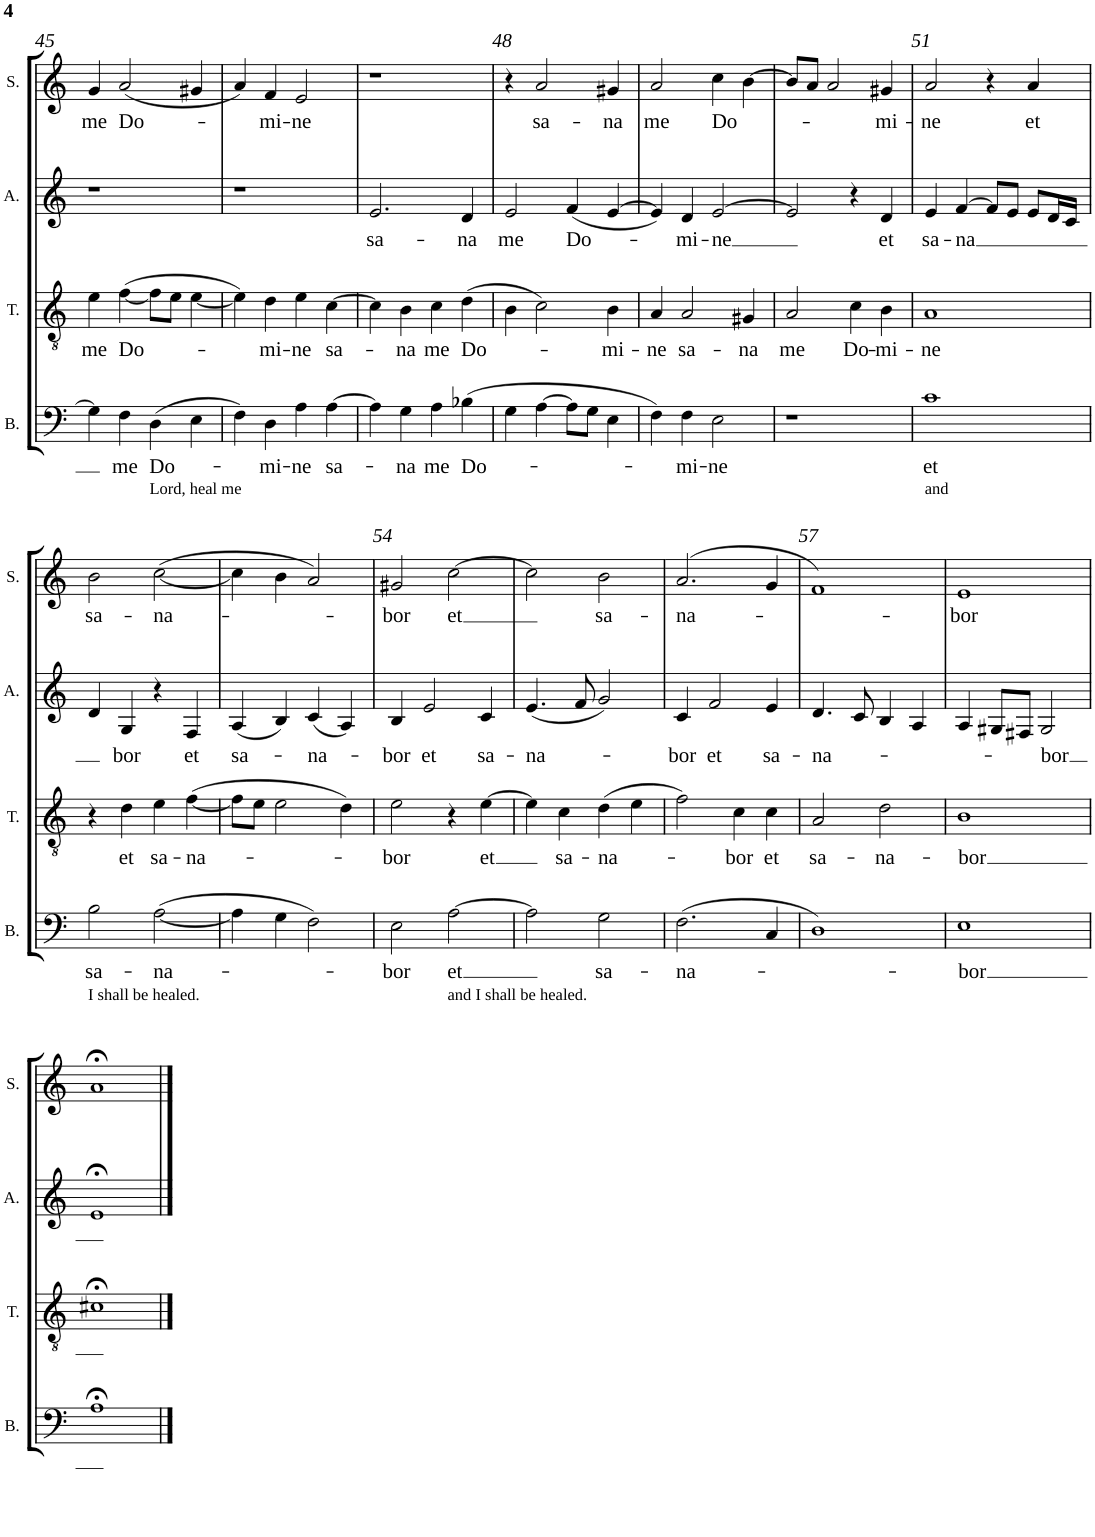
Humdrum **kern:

**kern	**text	**kern	**text	**kern	**text	**kern	**text
*part4	*part4	*part3	*part3	*part2	*part2	*part1	*part1
*staff4	*staff4	*staff3	*staff3	*staff2	*staff2	*staff1	*staff1
*I"Bass	*	*I"Tenor	*	*I"Alto	*	*I"Soprano	*
*I'B.	*	*I'T.	*	*I'A.	*	*I'S.	*
!!LO:PB:g=z
*clefF4	*	*clefGv2	*	*clefG2	*	*clefG2	*
*k[]	*	*k[]	*	*k[]	*	*k[]	*
*M4/4	*	*M4/4	*	*M4/4	*	*M4/4	*
*met(c)	*	*met(c)	*	*met(c)	*	*met(c)	*
=45	=45	=45	=45	=45	=45	=45	=45
!	!	!	!LO:LY:b	!	!	!	!LO:LY:b
4G\]	.	4e\	me	1r	.	4g/	me
!	!LO:LY:b	!	!LO:LY:b	!	!	!	!LO:LY:b
4F\	me	([<4f\	Do-	.	.	(2a/	Do-
!LO:TX:b:t=Lord, heal me	!	!	!	!	!	!	!
!	!LO:LY:b	!	!	!	!	!	!
(4D\	Do-	8f\L]	.	.	.	.	.
.	.	8e\J	.	.	.	.	.
4E\	.	[<4e\	.	.	.	4g#X/	.
=46	=46	=46	=46	=46	=46	=46	=46
4F\)	.	4e\])	.	1r	.	4a/)	.
!	!LO:LY:b	!	!LO:LY:b	!	!	!	!LO:LY:b
4D\	mi-	4d\	mi-	.	.	4f/	-mi-
!	!LO:LY:b	!	!LO:LY:b	!	!	!	!LO:LY:b
4A\	-ne	4e\	-ne	.	.	2e/	-ne
!	!LO:LY:b	!	!LO:LY:b	!	!	!	!
[>4A\	sa-	[>4c\	sa-	.	.	.	.
=47	=47	=47	=47	=47	=47	=47	=47
!	!	!	!	!	!LO:LY:b	!	!
4A\]	.	4c\]	.	2.e/	sa-	1r	.
!	!LO:LY:b	!	!LO:LY:b	!	!	!	!
4G\	na	4B\	na	.	.	.	.
!	!LO:LY:b	!	!LO:LY:b	!	!	!	!
4A\	me	4c\	me	.	.	.	.
!	!LO:LY:b	!	!LO:LY:b	!	!LO:LY:b	!	!
(4B-X\	Do-	(4d\	Do-	4d/	-na	.	.
=48	=48	=48	=48	=48	=48	=48	=48
!	!	!	!	!	!LO:LY:b	!	!
4G\	.	4B\	.	2e/	me	4r	.
!	!	!	!	!	!	!	!LO:LY:b
[>4A\	.	2c\)	.	.	.	2a/	sa-
!	!	!	!	!	!LO:LY:b	!	!
8A\L]	.	.	.	(4f/	Do-	.	.
8G\J	.	.	.	.	.	.	.
!	!	!	!LO:LY:b	!	!	!	!LO:LY:b
4E\	.	4B\	mi-	[>4e/	.	4g#X/	-na
=49	=49	=49	=49	=49	=49	=49	=49
!	!	!	!LO:LY:b	!	!	!	!LO:LY:b
4F\)	.	4A/	-ne	4e/])	.	2a/	me
!	!LO:LY:b	!	!LO:LY:b	!	!LO:LY:b	!	!
4F\	mi-	2A/	sa-	4d/	mi-	.	.
!	!LO:LY:b	!	!	!	!LO:LY:b	!	!LO:LY:b
2E\	-ne	.	.	[>2e/	-ne	4cc\	Do-
!	!	!	!LO:LY:b	!	!	!	!
.	.	4G#X/	-na	.	.	[>4b\	.
=50	=50	=50	=50	=50	=50	=50	=50
!	!	!	!LO:LY:b	!	!	!	!
1r	.	2A/	me	2e/]	.	8b/L]	.
.	.	.	.	.	.	8a/J	.
.	.	.	.	.	.	2a/	.
!	!	!	!LO:LY:b	!	!	!	!
.	.	4c\	Do-	4r	.	.	.
!	!	!	!LO:LY:b	!	!LO:LY:b	!	!LO:LY:b
.	.	4B\	-mi-	4d/	et	4g#X/	mi-
=51	=51	=51	=51	=51	=51	=51	=51
!LO:TX:b:t=and	!	!	!	!	!	!	!
!	!LO:LY:b	!	!LO:LY:b	!	!LO:LY:b	!	!LO:LY:b
1c	et	1A	-ne	4e/	sa-	2a/	-ne
!	!	!	!	!	!LO:LY:b	!	!
.	.	.	.	[>4f/	-na	.	.
.	.	.	.	8f/L]	.	4r	.
.	.	.	.	8e/J	.	.	.
!	!	!	!	!	!	!	!LO:LY:b
.	.	.	.	8e/L	.	4a/	et
.	.	.	.	16d/L	.	.	.
.	.	.	.	16c/JJ	.	.	.
!!LO:LB:g=z
=52	=52	=52	=52	=52	=52	=52	=52
!LO:TX:b:t=I shall be healed.	!	!	!	!	!	!	!
!	!LO:LY:b	!	!	!	!	!	!LO:LY:b
2B\	sa-	4r	.	4d/	.	2b\	sa-
!	!	!	!LO:LY:b	!	!LO:LY:b	!	!
.	.	4d\	et	4G/	bor	.	.
!	!LO:LY:b	!	!LO:LY:b	!	!	!	!LO:LY:b
([<2A\	-na-	4e\	sa-	4r	.	([<2cc\	-na-
!	!	!	!LO:LY:b	!	!LO:LY:b	!	!
.	.	([<4f\	-na-	4F/	et	.	.
=53	=53	=53	=53	=53	=53	=53	=53
!	!	!	!	!	!LO:LY:b	!	!
4A\]	.	8f\L]	.	(4A/	sa-	4cc\]	.
.	.	8e\J	.	.	.	.	.
4G\	.	2e\	.	4B/)	.	4b\	.
!	!	!	!	!	!LO:LY:b	!	!
2F\)	.	.	.	(4c/	na-	2a/)	.
.	.	4d\)	.	4A/)	.	.	.
=54	=54	=54	=54	=54	=54	=54	=54
!	!LO:LY:b	!	!LO:LY:b	!	!LO:LY:b	!	!LO:LY:b
2E\	bor	2e\	-bor	4B/	-bor	2g#X/	-bor
!	!	!	!	!	!LO:LY:b	!	!
.	.	.	.	2e/	et	.	.
!LO:TX:b:t=and I shall be healed.	!	!	!	!	!	!	!
!	!LO:LY:b	!	!	!	!	!	!LO:LY:b
[>2A\	et	4r	.	.	.	[>2cc\	et
!	!	!	!LO:LY:b	!	!LO:LY:b	!	!
.	.	[>4e\	et	4c/	sa-	.	.
=55	=55	=55	=55	=55	=55	=55	=55
!	!	!	!	!	!LO:LY:b	!	!
2A\]	.	4e\]	.	(4.e/	-na-	2cc\]	.
!	!	!	!LO:LY:b	!	!	!	!
.	.	4c\	sa-	.	.	.	.
.	.	.	.	8f/	.	.	.
!	!LO:LY:b	!	!LO:LY:b	!	!	!	!LO:LY:b
2G\	sa-	(4d\	-na-	2g/)	.	2b\	sa-
.	.	4e\	.	.	.	.	.
=56	=56	=56	=56	=56	=56	=56	=56
!	!LO:LY:b	!	!	!	!LO:LY:b	!	!LO:LY:b
(2.F\	-na-	2f\)	.	4c/	bor	(>2.a/	-na-
!	!	!	!	!	!LO:LY:b	!	!
.	.	.	.	2f/	et	.	.
!	!	!	!LO:LY:b	!	!	!	!
.	.	4c\	-bor	.	.	.	.
!	!	!	!LO:LY:b	!	!LO:LY:b	!	!
4C/	.	4c\	et	4e/	sa-	4g/	.
=57	=57	=57	=57	=57	=57	=57	=57
!	!	!	!LO:LY:b	!	!LO:LY:b	!	!
1D)	.	2A/	sa-	4.d/	-na-	1f)	.
.	.	.	.	8c/	.	.	.
!	!	!	!LO:LY:b	!	!	!	!
.	.	2d\	-na-	4B/	.	.	.
.	.	.	.	4A/	.	.	.
=58	=58	=58	=58	=58	=58	=58	=58
!	!LO:LY:b	!	!LO:LY:b	!	!	!	!LO:LY:b
1E	-bor	1B	-bor	4A/	.	1e	-bor
.	.	.	.	8G#X/L	.	.	.
.	.	.	.	8F#X/J	.	.	.
!	!	!	!	!	!LO:LY:b	!	!
.	.	.	.	2G#/	-bor	.	.
!!LO:LB:g=z
=59	=59	=59	=59	=59	=59	=59	=59
1A;<	.	1c#X;<	.	1e;<	.	1a;<	.
==	==	==	==	==	==	==	==
*-	*-	*-	*-	*-	*-	*-	*-
